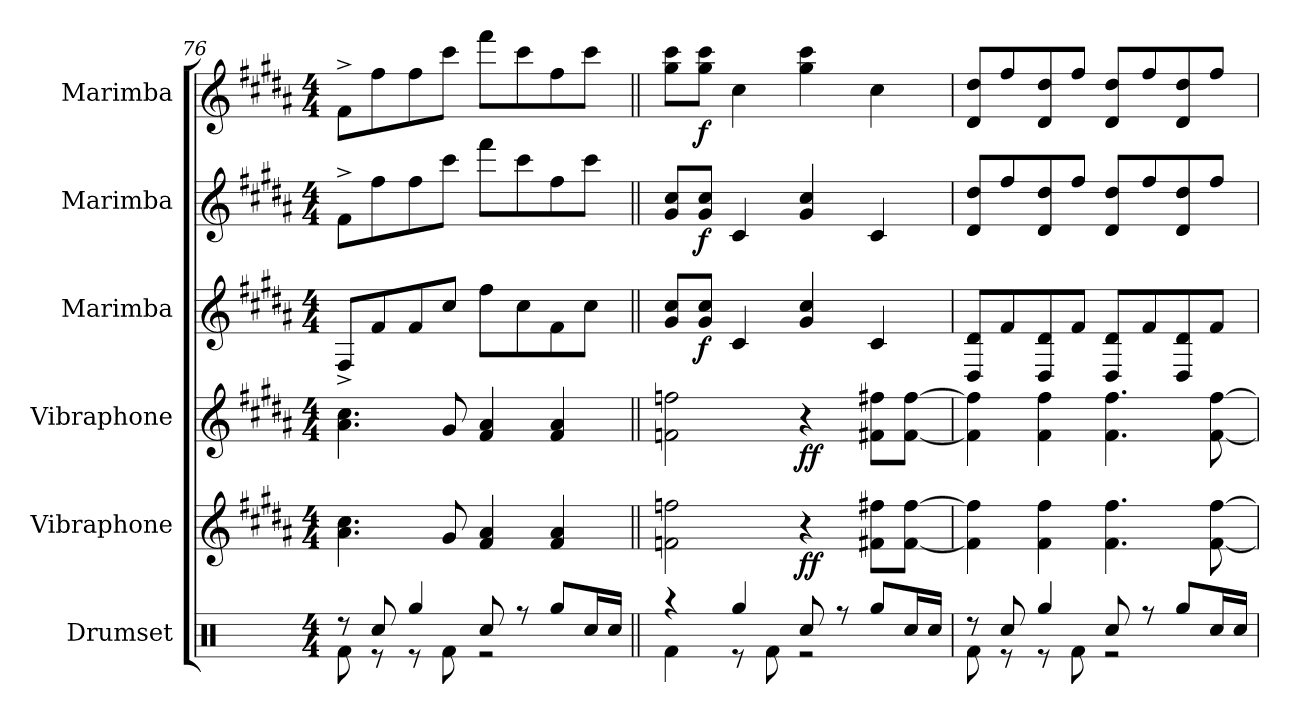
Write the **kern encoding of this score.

**kern	**kern	**dynam	**kern	**dynam	**kern	**dynam	**kern	**dynam	**kern	**dynam
*part6	*part5	*part5	*part4	*part4	*part3	*part3	*part2	*part2	*part1	*part1
*staff6	*staff5	*staff5	*staff4	*staff4	*staff3	*staff3	*staff2	*staff2	*staff1	*staff1
*I"Drumset	*I"Vibraphone	*	*I"Vibraphone	*	*I"Marimba	*	*I"Marimba	*	*I"Marimba	*
*I'Drs.	*I'Vib.	*	*I'Vib.	*	*I'Mrm.	*	*I'Mrm.	*	*I'Mrm.	*
*clefX	*clefG2	*	*clefG2	*	*clefG2	*	*clefG2	*	*clefG2	*
*k[]	*k[f#c#g#d#a#]	*	*k[f#c#g#d#a#]	*	*k[f#c#g#d#a#]	*	*k[f#c#g#d#a#]	*	*k[f#c#g#d#a#]	*
*M4/4	*M4/4	*	*M4/4	*	*M4/4	*	*M4/4	*	*M4/4	*
=76	=76	=76	=76	=76	=76	=76	=76	=76	=76	=76
*^	*	*	*	*	*	*	*	*	*	*
8r	8Rf\	4.a#\ 4.cc#\	.	4.a#\ 4.cc#\	.	8F#^/L	.	8f#^\L	.	8f#^\L	.
8Rcc/	8r	.	.	.	.	8f#/	.	8ff#\	.	8ff#\	.
4Rgg/	8r	.	.	.	.	8f#/	.	8ff#\	.	8ff#\	.
.	8Rf\	8g#/	.	8g#/	.	8cc#/J	.	8ccc#\J	.	8ccc#\J	.
8Rcc/	2r	4f#/ 4a#/	.	4f#/ 4a#/	.	8ff#\L	.	8fff#\L	.	8fff#\L	.
8r	.	.	.	.	.	8cc#\	.	8ccc#\	.	8ccc#\	.
8Rgg/L	.	4f#/ 4a#/	.	4f#/ 4a#/	.	8f#\	.	8ff#\	.	8ff#\	.
16Rcc/L	.	.	.	.	.	8cc#\J	.	8ccc#\J	.	8ccc#\J	.
16Rcc/JJ	.	.	.	.	.	.	.	.	.	.	.
!!LO:PB:g=z
=77||	=77||	=77||	=77||	=77||	=77||	=77||	=77||	=77||	=77||	=77||	=77||
4r	4Rf\	2fn\ 2ffn\	.	2fn\ 2ffn\	.	8g#/ 8cc#/L	.	8g#/ 8cc#/L	.	8gg#\ 8ccc#\L	.
!	!	!	!	!	!	!	!LO:DY:b	!	!LO:DY:b	!	!LO:DY:b
.	.	.	.	.	.	8g#/ 8cc#/J	f	8g#/ 8cc#/J	f	8gg#\ 8ccc#\J	f
4Rgg/	8r	.	.	.	.	4c#/	.	4c#/	.	4cc#\	.
.	8Rf\	.	.	.	.	.	.	.	.	.	.
!	!	!	!LO:DY:b	!	!LO:DY:b	!	!	!	!	!	!
8Rcc/	2r	4r	ff	4r	ff	4g#/ 4cc#/	.	4g#/ 4cc#/	.	4gg#\ 4ccc#\	.
8r	.	.	.	.	.	.	.	.	.	.	.
8Rgg/L	.	8f#X\ 8ff#X\L	.	8f#X\ 8ff#X\L	.	4c#/	.	4c#/	.	4cc#\	.
16Rcc/L	.	[8f#\ [8ff#\J	.	[8f#\ [8ff#\J	.	.	.	.	.	.	.
16Rcc/JJ	.	.	.	.	.	.	.	.	.	.	.
=78	=78	=78	=78	=78	=78	=78	=78	=78	=78	=78	=78
8r	8Rf\	4f#\] 4ff#\]	.	4f#\] 4ff#\]	.	8D#/ 8d#/L	.	8d#/ 8dd#/L	.	8d#/ 8dd#/L	.
8Rcc/	8r	.	.	.	.	8f#/	.	8ff#/	.	8ff#/	.
4Rgg/	8r	4f#\ 4ff#\	.	4f#\ 4ff#\	.	8D#/ 8d#/	.	8d#/ 8dd#/	.	8d#/ 8dd#/	.
.	8Rf\	.	.	.	.	8f#/J	.	8ff#/J	.	8ff#/J	.
8Rcc/	2r	4.f#\ 4.ff#\	.	4.f#\ 4.ff#\	.	8D#/ 8d#/L	.	8d#/ 8dd#/L	.	8d#/ 8dd#/L	.
8r	.	.	.	.	.	8f#/	.	8ff#/	.	8ff#/	.
8Rgg/L	.	.	.	.	.	8D#/ 8d#/	.	8d#/ 8dd#/	.	8d#/ 8dd#/	.
16Rcc/L	.	[8f#\ [8ff#\	.	[8f#\ [8ff#\	.	8f#/J	.	8ff#/J	.	8ff#/J	.
16Rcc/JJ	.	.	.	.	.	.	.	.	.	.	.
*v	*v	*	*	*	*	*	*	*	*	*	*
=	=	=	=	=	=	=	=	=	=	=
*-	*-	*-	*-	*-	*-	*-	*-	*-	*-	*-
